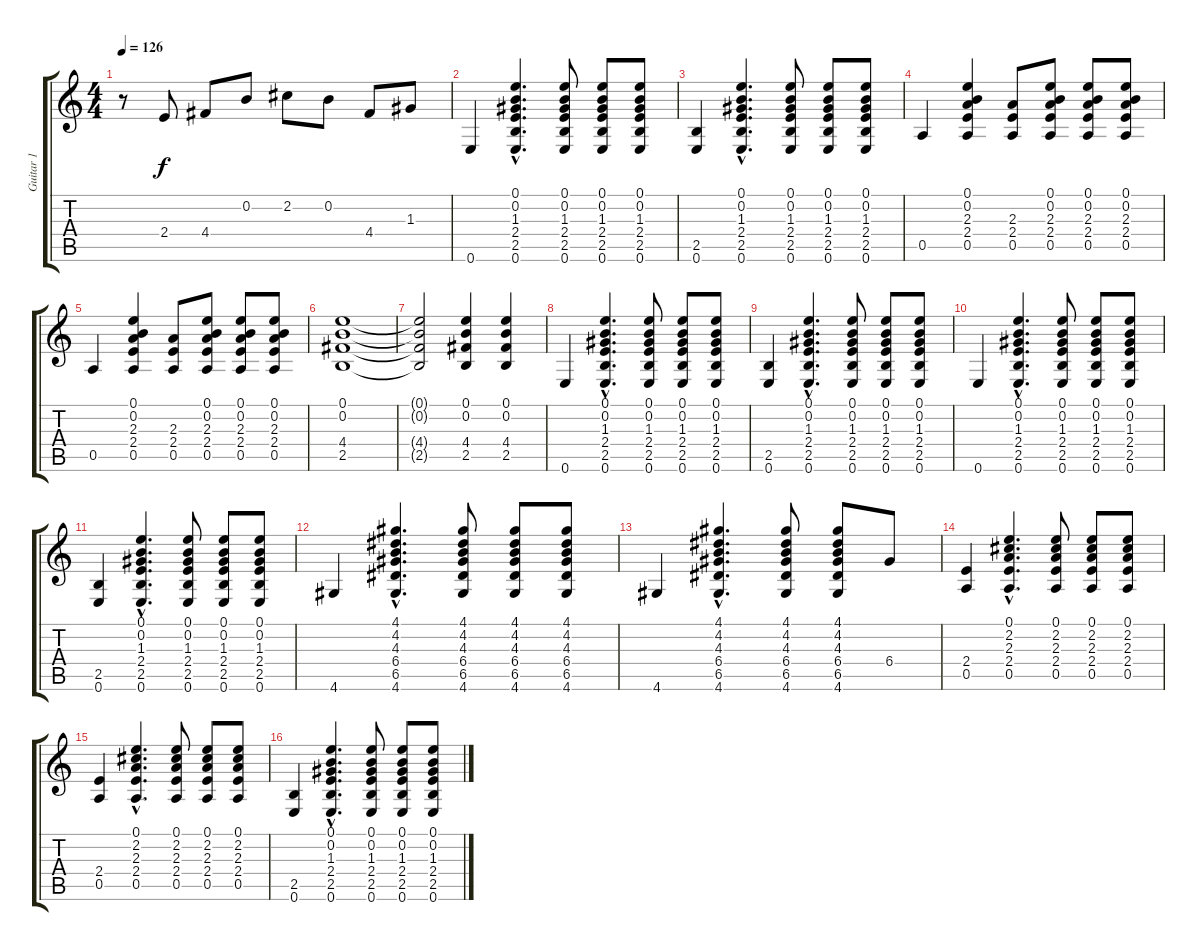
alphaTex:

\track ("Guitar 1" "Guitar 1") {instrument acousticguitarsteel}
\staff {score tabs}
\tuning (E4 B3 G3 D3 A2 E2) {hide}
\ts (4 4)
\tempo 126
\clef g2
\ks c
r.8{dy f instrument acousticguitarsteel} 2.4.8 4.4.8 0.2.8 2.2.8 0.2.8 4.4.8 1.3.8 |
0.6.4 (0.1{hac} 0.2{hac} 1.3{hac} 2.4{hac} 2.5{hac} 0.6{hac}).4{d} (0.1 0.2 1.3 2.4 2.5 0.6).8 (0.1 0.2 1.3 2.4 2.5 0.6).8 (0.1 0.2 1.3 2.4 2.5 0.6).8 |
(2.5 0.6).4 (0.1{hac} 0.2{hac} 1.3{hac} 2.4{hac} 2.5{hac} 0.6{hac}).4{d} (0.1 0.2 1.3 2.4 2.5 0.6).8 (0.1 0.2 1.3 2.4 2.5 0.6).8 (0.1 0.2 1.3 2.4 2.5 0.6).8 |
0.5.4 (0.1 0.2 2.3 2.4 0.5).4 (2.3 2.4 0.5).8 (0.1 0.2 2.3 2.4 0.5).8 (0.1 0.2 2.3 2.4 0.5).8 (0.1 0.2 2.3 2.4 0.5).8 |
0.5.4 (0.1 0.2 2.3 2.4 0.5).4 (2.3 2.4 0.5).8 (0.1 0.2 2.3 2.4 0.5).8 (0.1 0.2 2.3 2.4 0.5).8 (0.1 0.2 2.3 2.4 0.5).8 |
(0.1 0.2 4.4 2.5).1 |
(0.1{t} 0.2{t} 4.4{t} 2.5{t}).2 (0.1 0.2 4.4 2.5).4 (0.1 0.2 4.4 2.5).4 |
0.6.4 (0.1{hac} 0.2{hac} 1.3{hac} 2.4{hac} 2.5{hac} 0.6{hac}).4{d} (0.1 0.2 1.3 2.4 2.5 0.6).8 (0.1 0.2 1.3 2.4 2.5 0.6).8 (0.1 0.2 1.3 2.4 2.5 0.6).8 |
(2.5 0.6).4 (0.1{hac} 0.2{hac} 1.3{hac} 2.4{hac} 2.5{hac} 0.6{hac}).4{d} (0.1 0.2 1.3 2.4 2.5 0.6).8 (0.1 0.2 1.3 2.4 2.5 0.6).8 (0.1 0.2 1.3 2.4 2.5 0.6).8 |
0.6.4 (0.1{hac} 0.2{hac} 1.3{hac} 2.4{hac} 2.5{hac} 0.6{hac}).4{d} (0.1 0.2 1.3 2.4 2.5 0.6).8 (0.1 0.2 1.3 2.4 2.5 0.6).8 (0.1 0.2 1.3 2.4 2.5 0.6).8 |
(2.5 0.6).4 (0.1{hac} 0.2{hac} 1.3{hac} 2.4{hac} 2.5{hac} 0.6{hac}).4{d} (0.1 0.2 1.3 2.4 2.5 0.6).8 (0.1 0.2 1.3 2.4 2.5 0.6).8 (0.1 0.2 1.3 2.4 2.5 0.6).8 |
4.6.4 (4.1{hac} 4.2{hac} 4.3{hac} 6.4{hac} 6.5{hac} 4.6{hac}).4{d} (4.1 4.2 4.3 6.4 6.5 4.6).8 (4.1 4.2 4.3 6.4 6.5 4.6).8 (4.1 4.2 4.3 6.4 6.5 4.6).8 |
4.6.4 (4.1{hac} 4.2{hac} 4.3{hac} 6.4{hac} 6.5{hac} 4.6{hac}).4{d} (4.1 4.2 4.3 6.4 6.5 4.6).8 (4.1 4.2 4.3 6.4 6.5 4.6).8 6.4.8 |
(2.4 0.5).4 (0.1{hac} 2.2{hac} 2.3{hac} 2.4{hac} 0.5{hac}).4{d} (0.1 2.2 2.3 2.4 0.5).8 (0.1 2.2 2.3 2.4 0.5).8 (0.1 2.2 2.3 2.4 0.5).8 |
(2.4 0.5).4 (0.1{hac} 2.2{hac} 2.3{hac} 2.4{hac} 0.5{hac}).4{d} (0.1 2.2 2.3 2.4 0.5).8 (0.1 2.2 2.3 2.4 0.5).8 (0.1 2.2 2.3 2.4 0.5).8 |
(2.5 0.6).4 (0.1{hac} 0.2{hac} 1.3{hac} 2.4{hac} 2.5{hac} 0.6{hac}).4{d} (0.1 0.2 1.3 2.4 2.5 0.6).8 (0.1 0.2 1.3 2.4 2.5 0.6).8 (0.1 0.2 1.3 2.4 2.5 0.6).8
